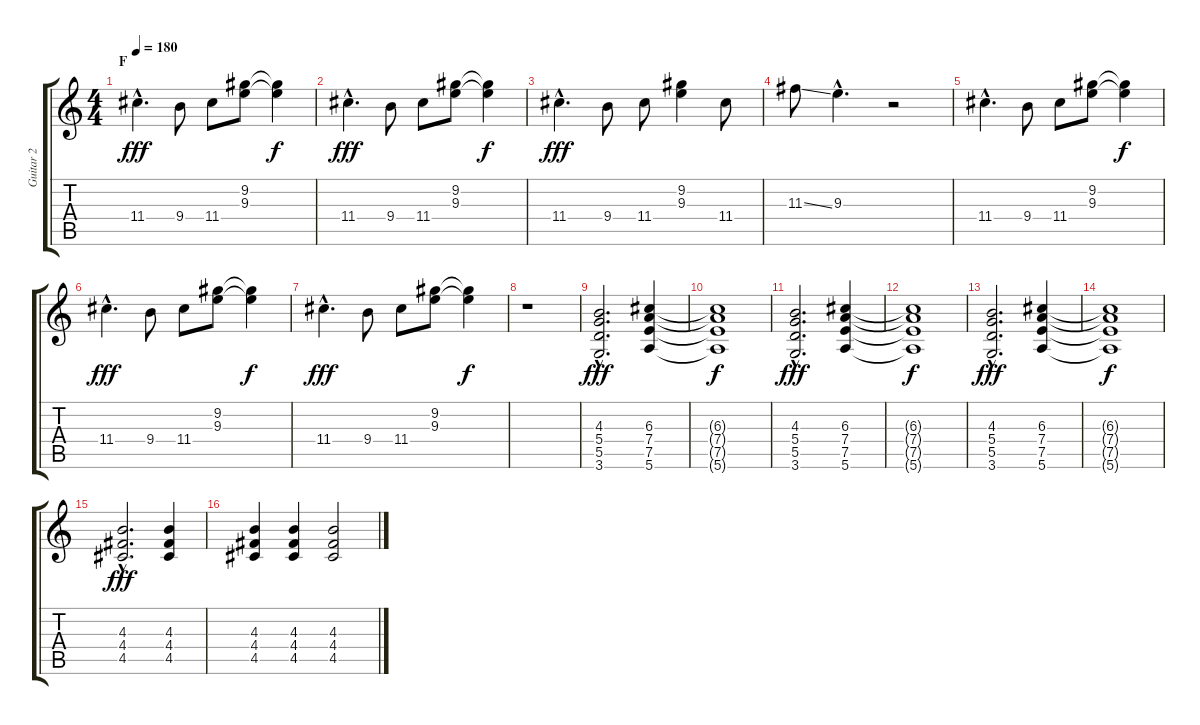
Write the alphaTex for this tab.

\track ("Guitar 2" "Guitar 2") {instrument distortionguitar}
\staff {score tabs}
\tuning (E4 B3 G3 D3 A2 E2) {hide}
\ts (4 4)
\section ("" "F")
\tempo 180
\clef g2
\ks c
11.4{hac}.4{d dy fff} 9.4.8 11.4.8 (9.2 9.3).8 (9.2{t} 9.3{t}).4{dy f} |
11.4{hac}.4{d dy fff} 9.4.8 11.4.8 (9.2 9.3).8 (9.2{t} 9.3{t}).4{dy f} |
11.4{hac}.4{d dy fff} 9.4.8 11.4.8 (9.2 9.3).4 11.4.8 |
11.3{ss}.8 9.3{hac}.4{d} r.2 |
11.4{hac}.4{d} 9.4.8 11.4.8 (9.2 9.3).8 (9.2{t} 9.3{t}).4{dy f} |
11.4{hac}.4{d dy fff} 9.4.8 11.4.8 (9.2 9.3).8 (9.2{t} 9.3{t}).4{dy f} |
11.4{hac}.4{d dy fff} 9.4.8 11.4.8 (9.2 9.3).8 (9.2{t} 9.3{t}).4{dy f} |
r.1 |
(4.3{hac} 5.4{hac} 5.5{hac} 3.6{hac}).2{d dy fff} (6.3 7.4 7.5 5.6).4 |
(6.3{t} 7.4{t} 7.5{t} 5.6{t}).1{dy f} |
(4.3{hac} 5.4{hac} 5.5{hac} 3.6{hac}).2{d dy fff} (6.3 7.4 7.5 5.6).4 |
(6.3{t} 7.4{t} 7.5{t} 5.6{t}).1{dy f} |
(4.3{hac} 5.4{hac} 5.5{hac} 3.6{hac}).2{d dy fff} (6.3 7.4 7.5 5.6).4 |
(6.3{t} 7.4{t} 7.5{t} 5.6{t}).1{dy f} |
(4.3{hac} 4.4{hac} 4.5{hac}).2{d dy fff} (4.3 4.4 4.5).4 |
(4.3 4.4 4.5).4 (4.3 4.4 4.5).4 (4.3 4.4 4.5).2
